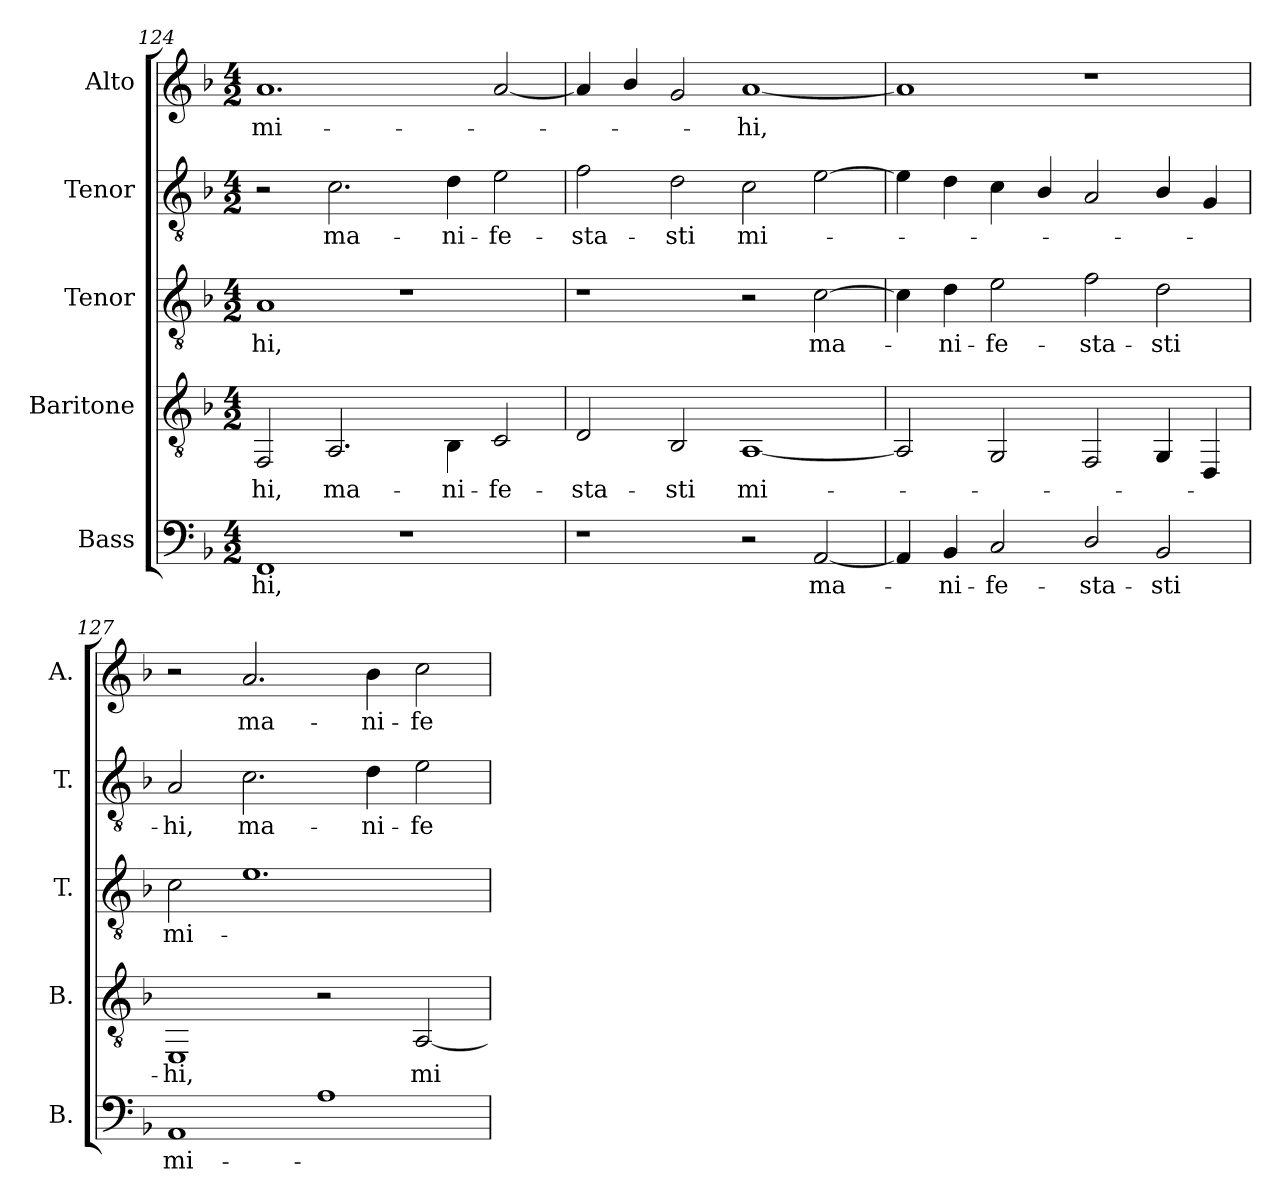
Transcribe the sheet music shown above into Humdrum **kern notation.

**kern	**text	**kern	**text	**kern	**text	**kern	**text	**kern	**text
*part5	*part5	*part4	*part4	*part3	*part3	*part2	*part2	*part1	*part1
*staff5	*staff5	*staff4	*staff4	*staff3	*staff3	*staff2	*staff2	*staff1	*staff1
*I"Bass	*	*I"Baritone	*	*I"Tenor	*	*I"Tenor	*	*I"Alto	*
*I'B.	*	*I'B.	*	*I'T.	*	*I'T.	*	*I'A.	*
*clefF4	*	*clefGv2	*	*clefGv2	*	*clefGv2	*	*clefG2	*
*	*	*	*	*ITrd7c12	*	*ITrd7c12	*	*	*
*k[b-]	*	*k[b-]	*	*k[b-]	*	*k[b-]	*	*k[b-]	*
*F:	*	*F:	*	*F:	*	*F:	*	*F:	*
*M4/2	*	*M4/2	*	*M4/2	*	*M4/2	*	*M4/2	*
=124	=124	=124	=124	=124	=124	=124	=124	=124	=124
!	!LO:LY:b:color=#000000	!	!	!	!	!	!	!	!
!	!	!	!LO:LY:b:color=#000000	!	!	!	!	!	!
!	!	!	!	!	!LO:LY:b:color=#000000	!	!	!	!
!	!	!	!	!	!	!	!	!	!LO:LY:b:color=#000000
1FFi	-hi,	2FFi/	-hi,	1AAi	-hi,	2r	.	1.ai	mi-
!	!	!	!LO:LY:b:color=#000000	!	!	!	!	!	!
!	!	!	!	!	!	!	!LO:LY:b:color=#000000	!	!
.	.	2.AAi/	ma-	.	.	2.Ci\	ma-	.	.
1r	.	.	.	1r	.	.	.	.	.
!	!	!	!LO:LY:b:color=#000000	!	!	!	!	!	!
!	!	!	!	!	!	!	!LO:LY:b:color=#000000	!	!
.	.	4BB-i\	-ni-	.	.	4Di\	-ni-	.	.
!	!	!	!LO:LY:b:color=#000000	!	!	!	!	!	!
!	!	!	!	!	!	!	!LO:LY:b:color=#000000	!	!
.	.	2Ci/	-fe-	.	.	2Ei\	-fe-	[2ai/	.
=125	=125	=125	=125	=125	=125	=125	=125	=125	=125
!	!	!	!LO:LY:b:color=#000000	!	!	!	!	!	!
!	!	!	!	!	!	!	!LO:LY:b:color=#000000	!	!
1r	.	2Di/	-sta-	1r	.	2Fi\	-sta-	4ai/]	.
.	.	.	.	.	.	.	.	4b-i/	.
!	!	!	!LO:LY:b:color=#000000	!	!	!	!	!	!
!	!	!	!	!	!	!	!LO:LY:b:color=#000000	!	!
.	.	2BB-i/	-sti	.	.	2Di\	-sti	2gi/	.
!	!	!	!LO:LY:b:color=#000000	!	!	!	!	!	!
!	!	!	!	!	!	!	!LO:LY:b:color=#000000	!	!
!	!	!	!	!	!	!	!	!	!LO:LY:b:color=#000000
2r	.	[1AAi	mi-	2r	.	2Ci\	mi-	[1ai	-hi,
!	!LO:LY:b:color=#000000	!	!	!	!	!	!	!	!
!	!	!	!	!	!LO:LY:b:color=#000000	!	!	!	!
[2AAi/	ma-	.	.	[2Ci\	ma-	[2Ei\	.	.	.
=126	=126	=126	=126	=126	=126	=126	=126	=126	=126
4AAi/]	.	2AAi/]	.	4Ci\]	.	4Ei\]	.	1ai]	.
!	!LO:LY:b:color=#000000	!	!	!	!	!	!	!	!
!	!	!	!	!	!LO:LY:b:color=#000000	!	!	!	!
4BB-i/	-ni-	.	.	4Di\	-ni-	4Di\	.	.	.
!	!LO:LY:b:color=#000000	!	!	!	!	!	!	!	!
!	!	!	!	!	!LO:LY:b:color=#000000	!	!	!	!
2Ci/	-fe-	2GGi/	.	2Ei\	-fe-	4Ci\	.	.	.
.	.	.	.	.	.	4BB-i/	.	.	.
!	!LO:LY:b:color=#000000	!	!	!	!	!	!	!	!
!	!	!	!	!	!LO:LY:b:color=#000000	!	!	!	!
2Di/	-sta-	2FFi/	.	2Fi\	-sta-	2AAi/	.	1r	.
!	!LO:LY:b:color=#000000	!	!	!	!	!	!	!	!
!	!	!	!	!	!LO:LY:b:color=#000000	!	!	!	!
2BB-i/	-sti	4GGi/	.	2Di\	-sti	4BB-i/	.	.	.
.	.	4DDi/	.	.	.	4GGi/	.	.	.
!!LO:LB:g=z
=127	=127	=127	=127	=127	=127	=127	=127	=127	=127
!	!LO:LY:b:color=#000000	!	!	!	!	!	!	!	!
!	!	!	!LO:LY:b:color=#000000	!	!	!	!	!	!
!	!	!	!	!	!LO:LY:b:color=#000000	!	!	!	!
!	!	!	!	!	!	!	!LO:LY:b:color=#000000	!	!
1AAi	mi-	1EEi	-hi,	2Ci\	mi-	2AAi/	-hi,	2r	.
!	!	!	!	!	!	!	!LO:LY:b:color=#000000	!	!
!	!	!	!	!	!	!	!	!	!LO:LY:b:color=#000000
.	.	.	.	1.Ei	.	2.Ci\	ma-	2.ai/	ma-
1Ai	.	2r	.	.	.	.	.	.	.
!	!	!	!	!	!	!	!LO:LY:b:color=#000000	!	!
!	!	!	!	!	!	!	!	!	!LO:LY:b:color=#000000
.	.	.	.	.	.	4Di\	-ni-	4b-i\	-ni-
!	!	!	!LO:LY:b:color=#000000	!	!	!	!	!	!
!	!	!	!	!	!	!	!LO:LY:b:color=#000000	!	!
!	!	!	!	!	!	!	!	!	!LO:LY:b:color=#000000
.	.	[2AAi/	mi-	.	.	2Ei\	-fe-	2cci\	-fe-
=	=	=	=	=	=	=	=	=	=
*-	*-	*-	*-	*-	*-	*-	*-	*-	*-
